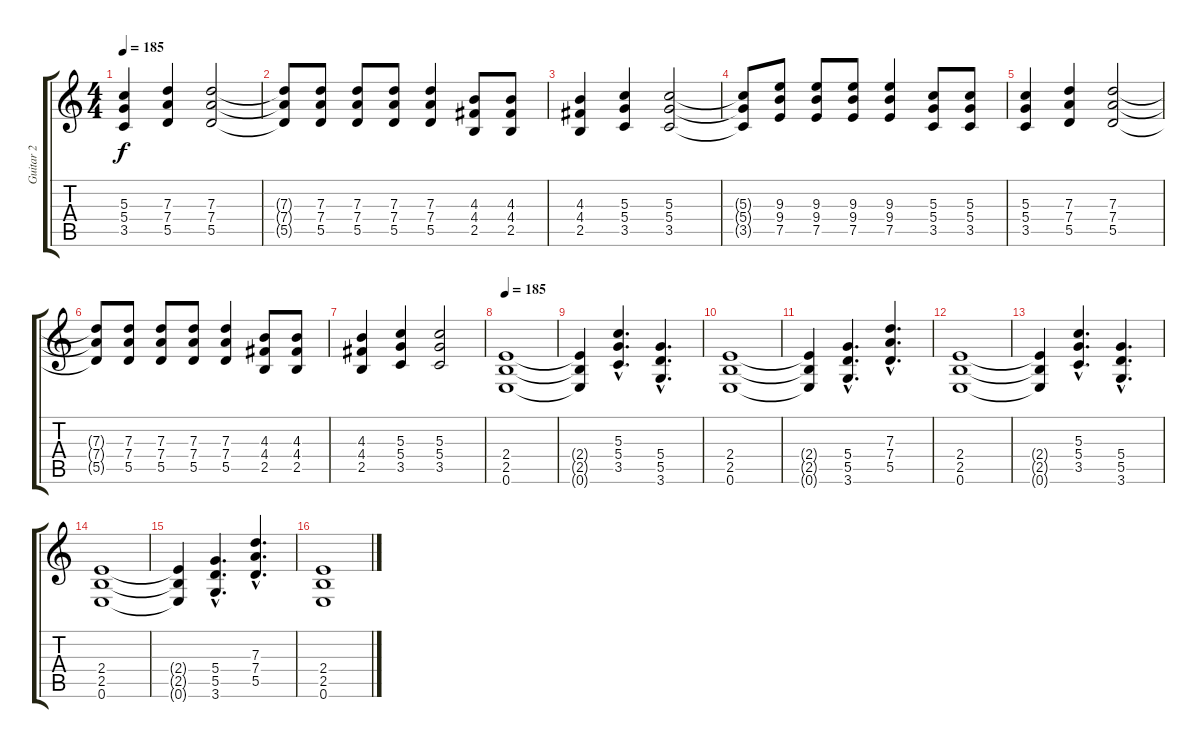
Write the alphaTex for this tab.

\track ("Guitar 2" "Guitar 2") {instrument overdrivenguitar}
\staff {score tabs}
\tuning (E4 B3 G3 D3 A2 E2) {hide}
\ts (4 4)
\tempo 185
\clef g2
\ks c
(5.3 5.4 3.5).4{dy f} (7.3 7.4 5.5).4 (7.3 7.4 5.5).2 |
(7.3{t} 7.4{t} 5.5{t}).8 (7.3 7.4 5.5).8 (7.3 7.4 5.5).8 (7.3 7.4 5.5).8 (7.3 7.4 5.5).4 (4.3 4.4 2.5).8 (4.3 4.4 2.5).8 |
(4.3 4.4 2.5).4 (5.3 5.4 3.5).4 (5.3 5.4 3.5).2 |
(5.3{t} 5.4{t} 3.5{t}).8 (9.3 9.4 7.5).8 (9.3 9.4 7.5).8 (9.3 9.4 7.5).8 (9.3 9.4 7.5).4 (5.3 5.4 3.5).8 (5.3 5.4 3.5).8 |
(5.3 5.4 3.5).4 (7.3 7.4 5.5).4 (7.3 7.4 5.5).2 |
(7.3{t} 7.4{t} 5.5{t}).8 (7.3 7.4 5.5).8 (7.3 7.4 5.5).8 (7.3 7.4 5.5).8 (7.3 7.4 5.5).4 (4.3 4.4 2.5).8 (4.3 4.4 2.5).8 |
(4.3 4.4 2.5).4 (5.3 5.4 3.5).4 (5.3 5.4 3.5).2 |
\tempo 185
(2.4 2.5 0.6).1 |
(2.4{t} 2.5{t} 0.6{t}).4 (5.3{hac} 5.4{hac} 3.5{hac}).4{d} (5.4{hac} 5.5{hac} 3.6{hac}).4{d} |
(2.4 2.5 0.6).1 |
(2.4{t} 2.5{t} 0.6{t}).4 (5.4{hac} 5.5{hac} 3.6{hac}).4{d} (7.3{hac} 7.4{hac} 5.5{hac}).4{d} |
(2.4 2.5 0.6).1 |
(2.4{t} 2.5{t} 0.6{t}).4 (5.3{hac} 5.4{hac} 3.5{hac}).4{d} (5.4{hac} 5.5{hac} 3.6{hac}).4{d} |
(2.4 2.5 0.6).1 |
(2.4{t} 2.5{t} 0.6{t}).4 (5.4{hac} 5.5{hac} 3.6{hac}).4{d} (7.3{hac} 7.4{hac} 5.5{hac}).4{d} |
(2.4 2.5 0.6).1{volume 8}
